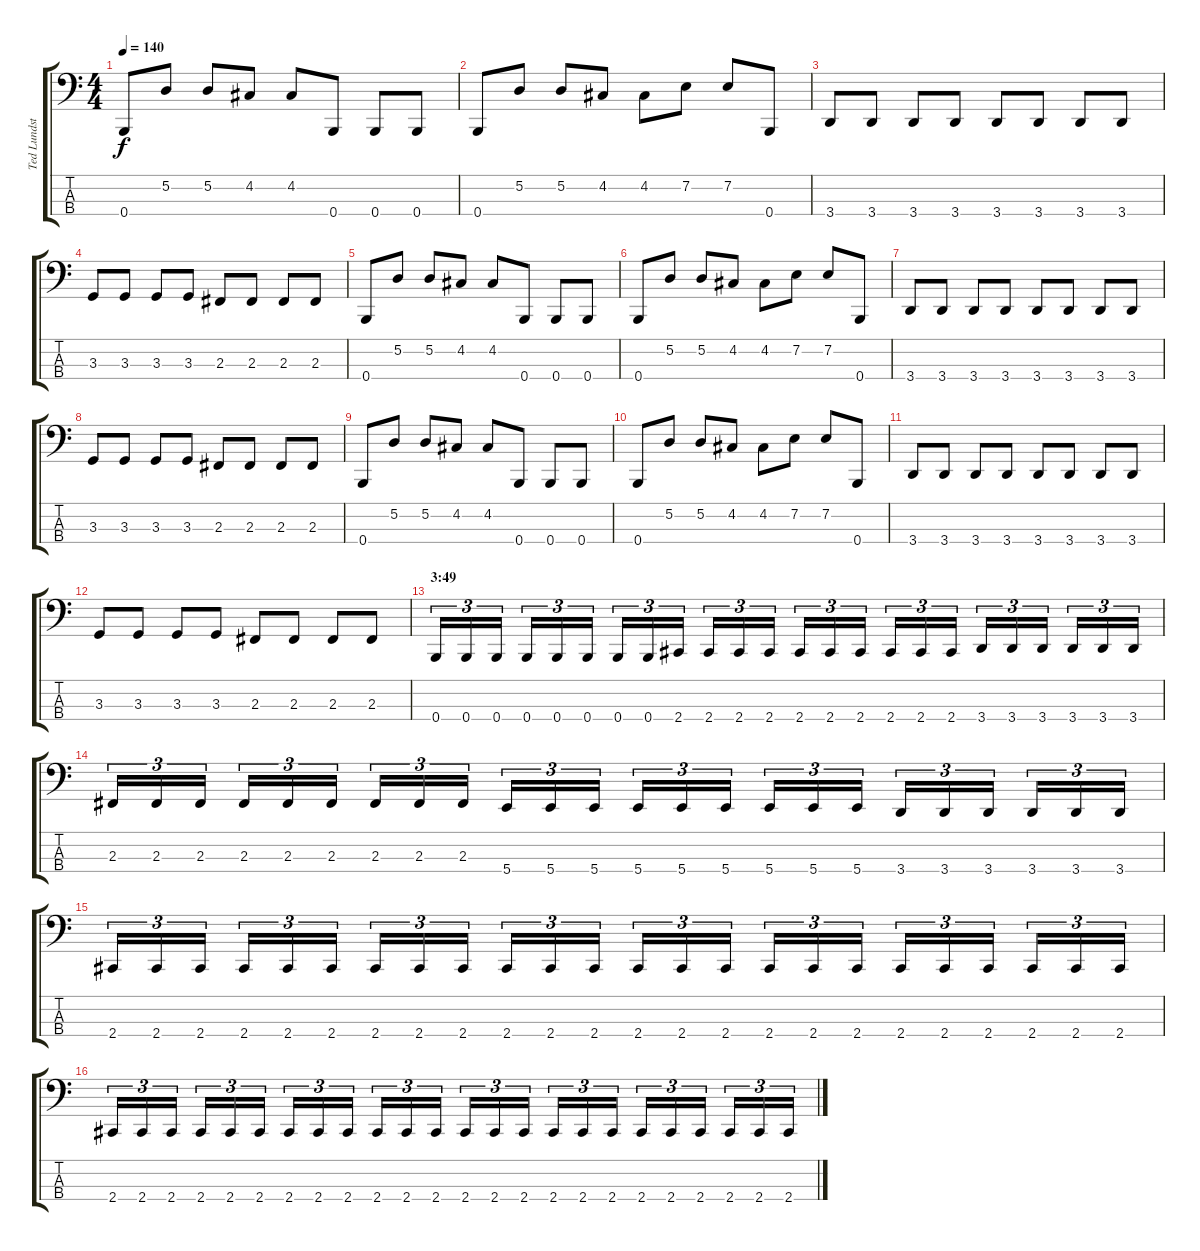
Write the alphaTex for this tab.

\track ("Ted Lundström" "Ted Lundst") {instrument electricbasspick}
\staff {score tabs}
\tuning (D2 A1 E1 B0) {hide}
\ts (4 4)
\tempo 140
\clef f4
\ks c
0.4.8{dy f} 5.2.8 5.2.8 4.2.8 4.2.8 0.4.8 0.4.8 0.4.8 |
0.4.8 5.2.8 5.2.8 4.2.8 4.2.8 7.2.8 7.2.8 0.4.8 |
3.4.8 3.4.8 3.4.8 3.4.8 3.4.8 3.4.8 3.4.8 3.4.8 |
3.3.8 3.3.8 3.3.8 3.3.8 2.3.8 2.3.8 2.3.8 2.3.8 |
0.4.8 5.2.8 5.2.8 4.2.8 4.2.8 0.4.8 0.4.8 0.4.8 |
0.4.8 5.2.8 5.2.8 4.2.8 4.2.8 7.2.8 7.2.8 0.4.8 |
3.4.8 3.4.8 3.4.8 3.4.8 3.4.8 3.4.8 3.4.8 3.4.8 |
3.3.8 3.3.8 3.3.8 3.3.8 2.3.8 2.3.8 2.3.8 2.3.8 |
0.4.8 5.2.8 5.2.8 4.2.8 4.2.8 0.4.8 0.4.8 0.4.8 |
0.4.8 5.2.8 5.2.8 4.2.8 4.2.8 7.2.8 7.2.8 0.4.8 |
3.4.8 3.4.8 3.4.8 3.4.8 3.4.8 3.4.8 3.4.8 3.4.8 |
3.3.8 3.3.8 3.3.8 3.3.8 2.3.8 2.3.8 2.3.8 2.3.8 |
\section ("" "3:49")
0.4.16{tu (3 2)} 0.4.16{tu (3 2)} 0.4.16{tu (3 2)} 0.4.16{tu (3 2)} 0.4.16{tu (3 2)} 0.4.16{tu (3 2)} 0.4.16{tu (3 2)} 0.4.16{tu (3 2)} 2.4.16{tu (3 2)} 2.4.16{tu (3 2)} 2.4.16{tu (3 2)} 2.4.16{tu (3 2)} 2.4.16{tu (3 2)} 2.4.16{tu (3 2)} 2.4.16{tu (3 2)} 2.4.16{tu (3 2)} 2.4.16{tu (3 2)} 2.4.16{tu (3 2)} 3.4.16{tu (3 2)} 3.4.16{tu (3 2)} 3.4.16{tu (3 2)} 3.4.16{tu (3 2)} 3.4.16{tu (3 2)} 3.4.16{tu (3 2)} |
2.3.16{tu (3 2)} 2.3.16{tu (3 2)} 2.3.16{tu (3 2)} 2.3.16{tu (3 2)} 2.3.16{tu (3 2)} 2.3.16{tu (3 2)} 2.3.16{tu (3 2)} 2.3.16{tu (3 2)} 2.3.16{tu (3 2)} 5.4.16{tu (3 2)} 5.4.16{tu (3 2)} 5.4.16{tu (3 2)} 5.4.16{tu (3 2)} 5.4.16{tu (3 2)} 5.4.16{tu (3 2)} 5.4.16{tu (3 2)} 5.4.16{tu (3 2)} 5.4.16{tu (3 2)} 3.4.16{tu (3 2)} 3.4.16{tu (3 2)} 3.4.16{tu (3 2)} 3.4.16{tu (3 2)} 3.4.16{tu (3 2)} 3.4.16{tu (3 2)} |
2.4.16{tu (3 2)} 2.4.16{tu (3 2)} 2.4.16{tu (3 2)} 2.4.16{tu (3 2)} 2.4.16{tu (3 2)} 2.4.16{tu (3 2)} 2.4.16{tu (3 2)} 2.4.16{tu (3 2)} 2.4.16{tu (3 2)} 2.4.16{tu (3 2)} 2.4.16{tu (3 2)} 2.4.16{tu (3 2)} 2.4.16{tu (3 2)} 2.4.16{tu (3 2)} 2.4.16{tu (3 2)} 2.4.16{tu (3 2)} 2.4.16{tu (3 2)} 2.4.16{tu (3 2)} 2.4.16{tu (3 2)} 2.4.16{tu (3 2)} 2.4.16{tu (3 2)} 2.4.16{tu (3 2)} 2.4.16{tu (3 2)} 2.4.16{tu (3 2)} |
2.4.16{tu (3 2)} 2.4.16{tu (3 2)} 2.4.16{tu (3 2)} 2.4.16{tu (3 2)} 2.4.16{tu (3 2)} 2.4.16{tu (3 2)} 2.4.16{tu (3 2)} 2.4.16{tu (3 2)} 2.4.16{tu (3 2)} 2.4.16{tu (3 2)} 2.4.16{tu (3 2)} 2.4.16{tu (3 2)} 2.4.16{tu (3 2)} 2.4.16{tu (3 2)} 2.4.16{tu (3 2)} 2.4.16{tu (3 2)} 2.4.16{tu (3 2)} 2.4.16{tu (3 2)} 2.4.16{tu (3 2)} 2.4.16{tu (3 2)} 2.4.16{tu (3 2)} 2.4.16{tu (3 2)} 2.4.16{tu (3 2)} 2.4.16{tu (3 2)}
